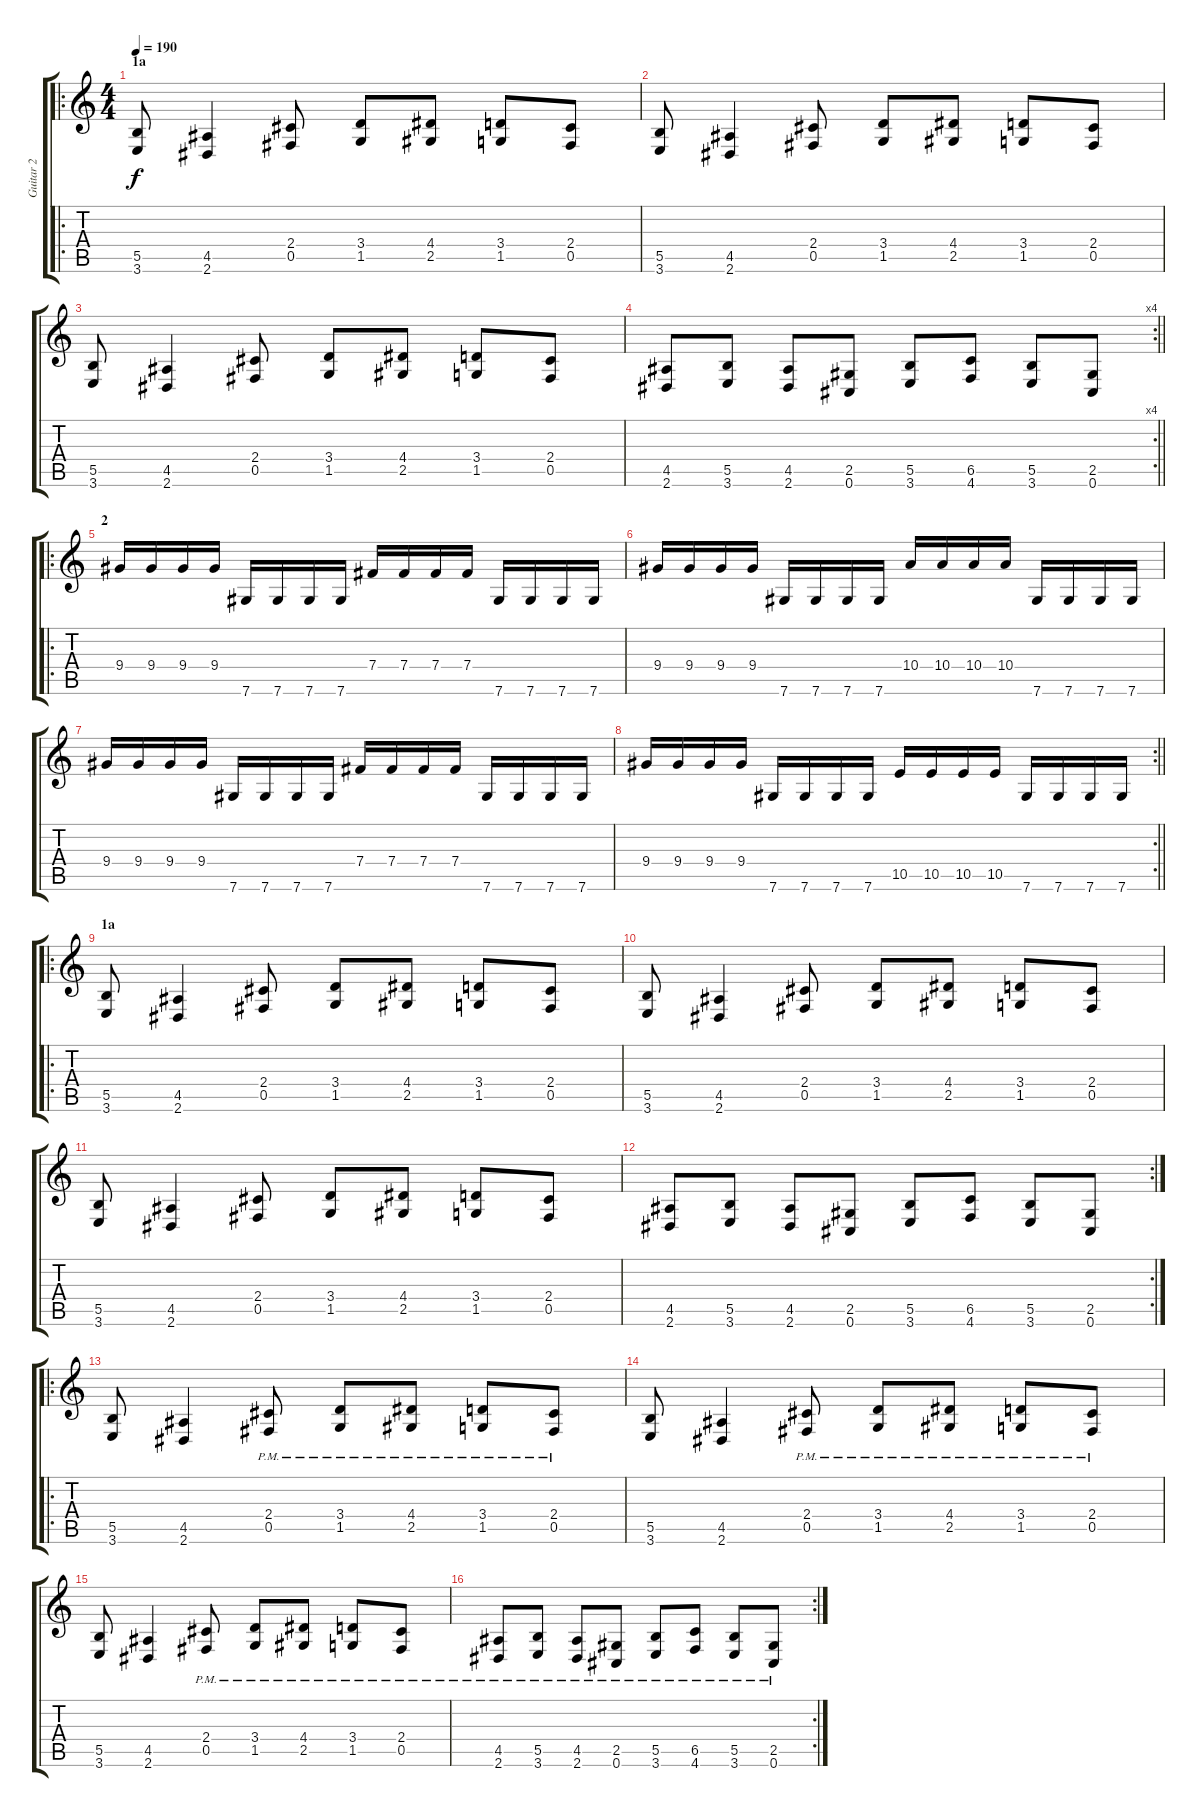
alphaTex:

\track ("Guitar 2" "Guitar 2") {instrument distortionguitar}
\staff {score tabs}
\tuning (Db4 Ab3 E3 B2 Gb2 Db2) {hide}
\ro
\ts (4 4)
\section ("" "1a")
\tempo 190
\clef g2
\ks c
(5.5 3.6).8{dy f instrument distortionguitar} (4.5 2.6).4 (2.4 0.5).8 (3.4 1.5).8 (4.4 2.5).8 (3.4 1.5).8 (2.4 0.5).8 |
(5.5 3.6).8 (4.5 2.6).4 (2.4 0.5).8 (3.4 1.5).8 (4.4 2.5).8 (3.4 1.5).8 (2.4 0.5).8 |
(5.5 3.6).8 (4.5 2.6).4 (2.4 0.5).8 (3.4 1.5).8 (4.4 2.5).8 (3.4 1.5).8 (2.4 0.5).8 |
\rc 4
\barLineRight lightlight
(4.5 2.6).8 (5.5 3.6).8 (4.5 2.6).8 (2.5 0.6).8 (5.5 3.6).8 (6.5 4.6).8 (5.5 3.6).8 (2.5 0.6).8 |
\ro
\section ("" "2")
9.4.16 9.4.16 9.4.16 9.4.16 7.6.16 7.6.16 7.6.16 7.6.16 7.4.16 7.4.16 7.4.16 7.4.16 7.6.16 7.6.16 7.6.16 7.6.16 |
9.4.16 9.4.16 9.4.16 9.4.16 7.6.16 7.6.16 7.6.16 7.6.16 10.4.16 10.4.16 10.4.16 10.4.16 7.6.16 7.6.16 7.6.16 7.6.16 |
9.4.16 9.4.16 9.4.16 9.4.16 7.6.16 7.6.16 7.6.16 7.6.16 7.4.16 7.4.16 7.4.16 7.4.16 7.6.16 7.6.16 7.6.16 7.6.16 |
\rc 2
\barLineRight lightlight
9.4.16 9.4.16 9.4.16 9.4.16 7.6.16 7.6.16 7.6.16 7.6.16 10.5.16 10.5.16 10.5.16 10.5.16 7.6.16 7.6.16 7.6.16 7.6.16 |
\ro
\section ("" "1a")
(5.5 3.6).8 (4.5 2.6).4 (2.4 0.5).8 (3.4 1.5).8 (4.4 2.5).8 (3.4 1.5).8 (2.4 0.5).8 |
(5.5 3.6).8 (4.5 2.6).4 (2.4 0.5).8 (3.4 1.5).8 (4.4 2.5).8 (3.4 1.5).8 (2.4 0.5).8 |
(5.5 3.6).8 (4.5 2.6).4 (2.4 0.5).8 (3.4 1.5).8 (4.4 2.5).8 (3.4 1.5).8 (2.4 0.5).8 |
\rc 2
(4.5 2.6).8 (5.5 3.6).8 (4.5 2.6).8 (2.5 0.6).8 (5.5 3.6).8 (6.5 4.6).8 (5.5 3.6).8 (2.5 0.6).8 |
\ro
(5.5 3.6).8 (4.5 2.6).4 (2.4{pm} 0.5{pm}).8 (3.4{pm} 1.5{pm}).8 (4.4{pm} 2.5{pm}).8 (3.4{pm} 1.5{pm}).8 (2.4{pm} 0.5{pm}).8 |
(5.5 3.6).8 (4.5 2.6).4 (2.4{pm} 0.5{pm}).8 (3.4{pm} 1.5{pm}).8 (4.4{pm} 2.5{pm}).8 (3.4{pm} 1.5{pm}).8 (2.4{pm} 0.5{pm}).8 |
(5.5 3.6).8 (4.5 2.6).4 (2.4{pm} 0.5{pm}).8 (3.4{pm} 1.5{pm}).8 (4.4{pm} 2.5{pm}).8 (3.4{pm} 1.5{pm}).8 (2.4{pm} 0.5{pm}).8 |
\rc 2
(4.5{pm} 2.6{pm}).8 (5.5{pm} 3.6{pm}).8 (4.5{pm} 2.6{pm}).8 (2.5{pm} 0.6{pm}).8 (5.5{pm} 3.6{pm}).8 (6.5{pm} 4.6{pm}).8 (5.5{pm} 3.6{pm}).8 (2.5{pm} 0.6{pm}).8
